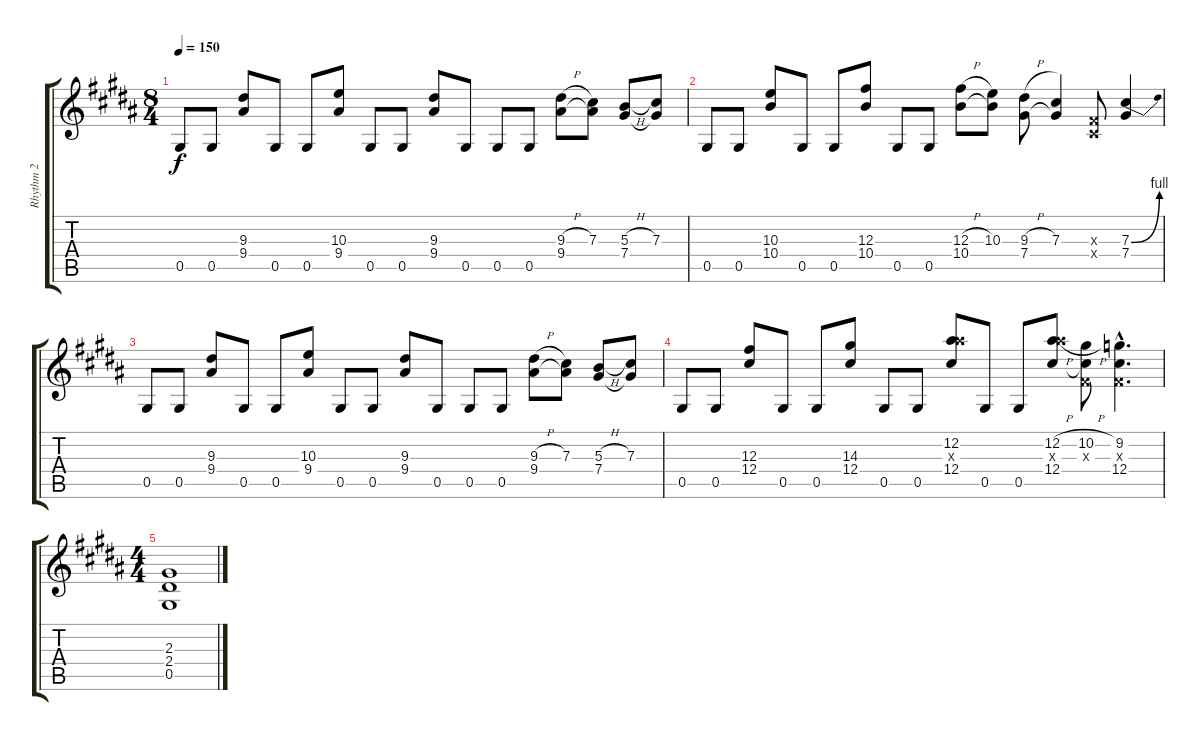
\track ("Rhythm 2" "Rhythm 2") {instrument distortionguitar}
\staff {score tabs}
\tuning (Eb4 Bb3 Gb3 Db3 Ab2 Eb2) {hide}
\ts (8 4)
\tempo 150
\clef g2
\ks g#minor
0.5.8{dy f} 0.5.8 (9.3 9.4).8 0.5.8 0.5.8 (10.3 9.4).8 0.5.8 0.5.8 (9.3 9.4).8 0.5.8 0.5.8 0.5.8 (9.3{h} 9.4).8 (7.3 9.4{t}).8 (5.3{h} 7.4).8 (7.3 7.4{t}).8 |
0.5.8 0.5.8 (10.3 10.4).8 0.5.8 0.5.8 (12.3 10.4).8 0.5.8 0.5.8 (12.3{h} 10.4).8 (10.3 10.4{t}).8 (9.3{h} 7.4).8 (7.3 7.4{t}).4 (0.3{x} 0.4{x}).8 (7.3{be (bend 0 0 60 4)} 7.4).4 |
0.5.8 0.5.8 (9.3 9.4).8 0.5.8 0.5.8 (10.3 9.4).8 0.5.8 0.5.8 (9.3 9.4).8 0.5.8 0.5.8 0.5.8 (9.3{h} 9.4).8 (7.3 9.4{t}).8 (5.3{h} 7.4).8 (7.3 7.4{t}).8 |
0.5.8 0.5.8 (12.3 12.4).8 0.5.8 0.5.8 (14.3 12.4).8 0.5.8 0.5.8 (12.2 16.3{x} 12.4).8 0.5.8 0.5.8 (12.2{h} 16.3{x} 12.4).8 (10.2{h} 0.3{x} 12.4{t}).8 (9.2{hac} 0.3{hac x} 12.4{hac}).4{d} |
\ts (4 4)
(2.3 2.4 0.5).1
